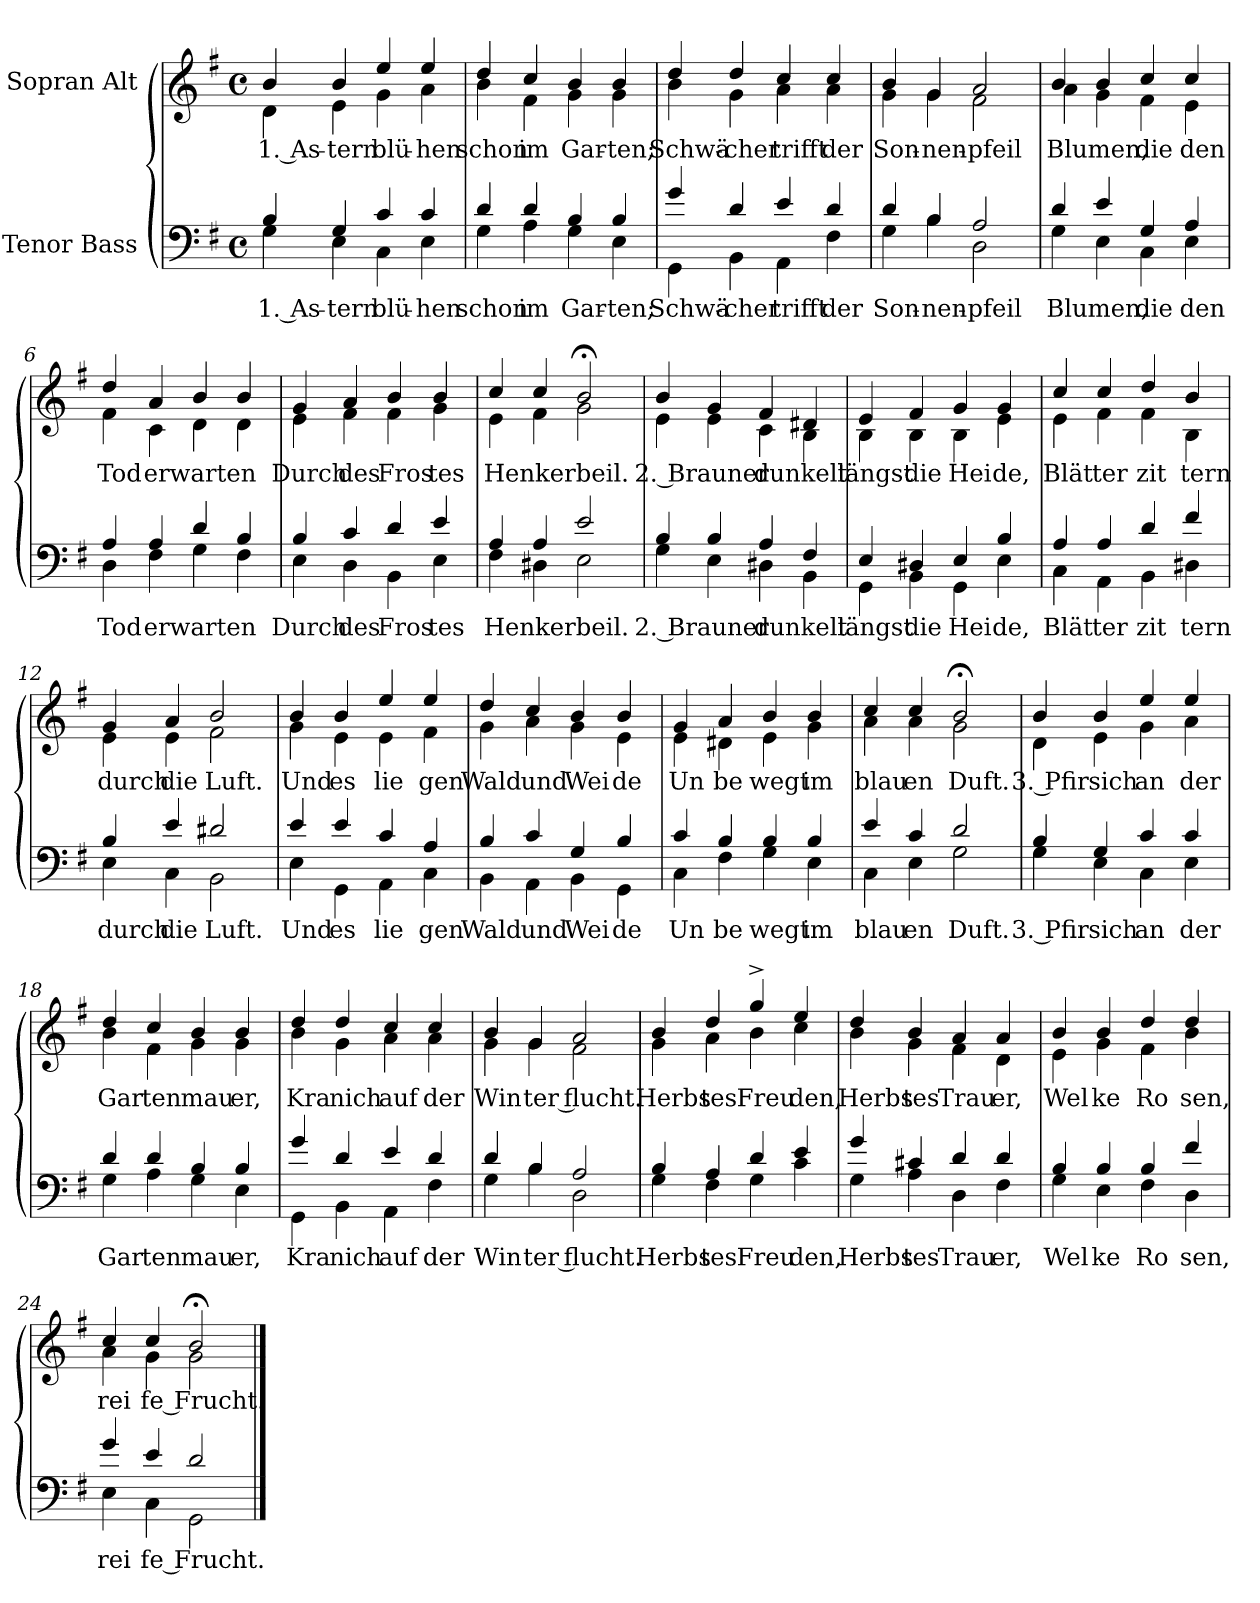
**kern	**text	**kern	**text
*part2	*part2	*part1	*part1
*staff2	*staff2	*staff1	*staff1
*I"Tenor Bass	*	*I"Sopran Alt	*
*clefF4	*	*clefG2	*
*k[f#]	*	*k[f#]	*
*G:	*	*G:	*
*M4/4	*	*M4/4	*
*met(c)	*	*met(c)	*
=1	=1	=1	=1
!	!LO:LY:a:rj	!	!LO:LY:b:rj
*^	*	*^	*
4B/	4G\	1. As-	4b/	4d\	1. As-
!	!	!LO:LY:a	!	!	!LO:LY:b
4G/	4E\	-tern	4b/	4e\	-tern
!	!	!LO:LY:a	!	!	!LO:LY:b
4c/	4C\	blü-	4ee/	4g\	blü-
!	!	!LO:LY:a	!	!	!LO:LY:b
4c/	4E\	-hen	4ee/	4a\	-hen
=2	=2	=2	=2	=2	=2
!	!	!LO:LY:a	!	!	!LO:LY:b
4d/	4G\	schon	4dd/	4b\	schon
!	!	!LO:LY:a	!	!	!LO:LY:b
4d/	4A\	im	4cc/	4f#\	im
!	!	!LO:LY:a	!	!	!LO:LY:b
4B/	4G\	Gar-	4b/	4g\	Gar-
!	!	!LO:LY:a	!	!	!LO:LY:b
4B/	4E\	-ten;	4b/	4g\	-ten;
=3	=3	=3	=3	=3	=3
!	!	!LO:LY:a	!	!	!LO:LY:b
4g/	4GG\	Schwä-	4dd/	4b\	Schwä-
!	!	!LO:LY:a	!	!	!LO:LY:b
4d/	4BB\	-cher	4dd/	4g\	-cher
!	!	!LO:LY:a	!	!	!LO:LY:b
4e/	4AA\	trifft	4cc/	4a\	trifft
!	!	!LO:LY:a	!	!	!LO:LY:b
4d/	4F#\	der	4cc/	4a\	der
=4	=4	=4	=4	=4	=4
!	!	!LO:LY:a	!	!	!LO:LY:b
4d/	4G\	Son-	4b/	4g\	Son-
!	!	!LO:LY:a	!	!	!LO:LY:b
4B/	4B\	-nen-	4g/	4g\	-nen-
!	!	!LO:LY:a	!	!	!LO:LY:b
2A/	2D\	-pfeil	2a/	2f#\	-pfeil
!!LO:LB:g=z	!!
=5	=5	=5	=5	=5	=5
!	!	!LO:LY:a	!	!	!LO:LY:b
4d/	4G\	Blumen,	4b/	4a\	Blumen,
4e/	4E\	.	4b/	4g\	.
!	!	!LO:LY:a	!	!	!LO:LY:b
4G/	4C\	die	4cc/	4f#\	die
!	!	!LO:LY:a	!	!	!LO:LY:b
4A/	4E\	den	4cc/	4e\	den
=6	=6	=6	=6	=6	=6
!	!	!LO:LY:a	!	!	!LO:LY:b
4A/	4D\	Tod	4dd/	4f#\	Tod
!	!	!LO:LY:a	!	!	!LO:LY:b
4A/	4F#\	erwarten	4a/	4c\	erwarten
4d/	4G\	.	4b/	4d\	.
4B/	4F#\	.	4b/	4d\	.
=7	=7	=7	=7	=7	=7
!	!	!LO:LY:a	!	!	!LO:LY:b
4B/	4E\	Durch	4g/	4e\	Durch
!	!	!LO:LY:a	!	!	!LO:LY:b
4c/	4D\	des	4a/	4f#\	des
!	!	!LO:LY:a	!	!	!LO:LY:b
4d/	4BB\	Fros	4b/	4f#\	Fros
!	!	!LO:LY:a	!	!	!LO:LY:b
4e/	4E\	tes	4b/	4g\	tes
=8	=8	=8	=8	=8	=8
!	!	!LO:LY:a	!	!	!LO:LY:b
4A/	4F#\	Henkerbeil.	4cc/	4e\	Henkerbeil.
4A/	4D#X\	.	4cc/	4f#\	.
2e/	2E\	.	2b;</	2g\	.
=9	=9	=9	=9	=9	=9
!	!	!LO:LY:a:rj	!	!	!LO:LY:b:rj
4B/	4G\	2. Brauner	4b/	4e\	2. Brauner
4B/	4E\	.	4g/	4e\	.
!	!	!LO:LY:a	!	!	!LO:LY:b
4A/	4D#X\	dunkelt	4f#/	4c\	dunkelt
4F#/	4BB\	.	4d#X/	4B\	.
!!LO:LB:g=z	!!
=10	=10	=10	=10	=10	=10
!	!	!LO:LY:a	!	!	!LO:LY:b
4E/	4GG\	längst	4e/	4B\	längst
!	!	!LO:LY:a	!	!	!LO:LY:b
4D#X/	4BB\	die	4f#/	4B\	die
!	!	!LO:LY:a	!	!	!LO:LY:b
4E/	4GG\	Hei	4g/	4B\	Hei
!	!	!LO:LY:a	!	!	!LO:LY:b
4B/	4E\	de,	4g/	4e\	de,
=11	=11	=11	=11	=11	=11
!	!	!LO:LY:a	!	!	!LO:LY:b
4A/	4C\	Blät	4cc/	4e\	Blät
!	!	!LO:LY:a	!	!	!LO:LY:b
4A/	4AA\	ter	4cc/	4f#\	ter
!	!	!LO:LY:a	!	!	!LO:LY:b
4d/	4BB\	zit	4dd/	4f#\	zit
!	!	!LO:LY:a	!	!	!LO:LY:b
4f#/	4D#X\	tern	4b/	4B\	tern
=12	=12	=12	=12	=12	=12
!	!	!LO:LY:a	!	!	!LO:LY:b
4B/	4E\	durch	4g/	4e\	durch
!	!	!LO:LY:a	!	!	!LO:LY:b
4e/	4C\	die	4a/	4e\	die
!	!	!LO:LY:a	!	!	!LO:LY:b
2d#X/	2BB\	Luft.	2b/	2f#\	Luft.
=13	=13	=13	=13	=13	=13
!	!	!LO:LY:a	!	!	!LO:LY:b
4e/	4E\	Und	4b/	4g\	Und
!	!	!LO:LY:a	!	!	!LO:LY:b
4e/	4GG\	es	4b/	4e\	es
!	!	!LO:LY:a	!	!	!LO:LY:b
4c/	4AA\	lie	4ee/	4e\	lie
!	!	!LO:LY:a	!	!	!LO:LY:b
4A/	4C\	gen	4ee/	4f#\	gen
=14	=14	=14	=14	=14	=14
!	!	!LO:LY:a	!	!	!LO:LY:b
4B/	4BB\	Wald	4dd/	4g\	Wald
!	!	!LO:LY:a	!	!	!LO:LY:b
4c/	4AA\	und	4cc/	4a\	und
!	!	!LO:LY:a	!	!	!LO:LY:b
4G/	4BB\	Wei	4b/	4g\	Wei
!	!	!LO:LY:a	!	!	!LO:LY:b
4B/	4GG\	de	4b/	4e\	de
!!LO:LB:g=z	!!
=15	=15	=15	=15	=15	=15
!	!	!LO:LY:a	!	!	!LO:LY:b
4c/	4C\	Un	4g/	4e\	Un
!	!	!LO:LY:a	!	!	!LO:LY:b
4B/	4F#\	be	4a/	4d#X\	be
!	!	!LO:LY:a	!	!	!LO:LY:b
4B/	4G\	wegt	4b/	4e\	wegt
!	!	!LO:LY:a	!	!	!LO:LY:b
4B/	4E\	im	4b/	4g\	im
=16	=16	=16	=16	=16	=16
!	!	!LO:LY:a	!	!	!LO:LY:b
4e/	4C\	blau	4cc/	4a\	blau
!	!	!LO:LY:a	!	!	!LO:LY:b
4c/	4E\	en	4cc/	4a\	en
!	!	!LO:LY:a	!	!	!LO:LY:b
2d/	2G\	Duft.	2b;</	2g\	Duft.
=17	=17	=17	=17	=17	=17
!	!	!LO:LY:a:rj	!	!	!LO:LY:b:rj
4B/	4G\	3. Pfir	4b/	4d\	3. Pfir
!	!	!LO:LY:a	!	!	!LO:LY:b
4G/	4E\	sich	4b/	4e\	sich
!	!	!LO:LY:a	!	!	!LO:LY:b
4c/	4C\	an	4ee/	4g\	an
!	!	!LO:LY:a	!	!	!LO:LY:b
4c/	4E\	der	4ee/	4a\	der
=18	=18	=18	=18	=18	=18
!	!	!LO:LY:a	!	!	!LO:LY:b
4d/	4G\	Gar	4dd/	4b\	Gar
!	!	!LO:LY:a	!	!	!LO:LY:b
4d/	4A\	ten	4cc/	4f#\	ten
!	!	!LO:LY:a	!	!	!LO:LY:b
4B/	4G\	mau	4b/	4g\	mau
!	!	!LO:LY:a	!	!	!LO:LY:b
4B/	4E\	er,	4b/	4g\	er,
=19	=19	=19	=19	=19	=19
!	!	!LO:LY:a	!	!	!LO:LY:b
4g/	4GG\	Kra	4dd/	4b\	Kra
!	!	!LO:LY:a	!	!	!LO:LY:b
4d/	4BB\	nich	4dd/	4g\	nich
!	!	!LO:LY:a	!	!	!LO:LY:b
4e/	4AA\	auf	4cc/	4a\	auf
!	!	!LO:LY:a	!	!	!LO:LY:b
4d/	4F#\	der	4cc/	4a\	der
!!LO:LB:g=z	!!
=20	=20	=20	=20	=20	=20
!	!	!LO:LY:a	!	!	!LO:LY:b
4d/	4G\	Win	4b/	4g\	Win
!	!	!LO:LY:a	!	!	!LO:LY:b
4B/	4B\	ter flucht.	4g/	4g\	ter flucht.
2A/	2D\	.	2a/	2f#\	.
=21	=21	=21	=21	=21	=21
!	!	!LO:LY:a	!	!	!LO:LY:b
4B/	4G\	Herbs	4b/	4g\	Herbs
!	!	!LO:LY:a	!	!	!LO:LY:b
4A/	4F#\	tes	4dd/	4a\	tes
!	!	!LO:LY:a	!	!	!LO:LY:b
4d/	4G\	Freu	4gg^>/	4b\	Freu
!	!	!LO:LY:a	!	!	!LO:LY:b
4e/	4c\	den,	4ee/	4cc\	den,
=22	=22	=22	=22	=22	=22
!	!	!LO:LY:a	!	!	!LO:LY:b
4g/	4G\	Herbs	4dd/	4b\	Herbs
!	!	!LO:LY:a	!	!	!LO:LY:b
4c#X/	4A\	tes	4b/	4g\	tes
!	!	!LO:LY:a	!	!	!LO:LY:b
4d/	4D\	Trau	4a/	4f#\	Trau
!	!	!LO:LY:a	!	!	!LO:LY:b
4d/	4F#\	er,	4a/	4d\	er,
=23	=23	=23	=23	=23	=23
!	!	!LO:LY:a	!	!	!LO:LY:b
4B/	4G\	Wel	4b/	4e\	Wel
!	!	!LO:LY:a	!	!	!LO:LY:b
4B/	4E\	ke	4b/	4g\	ke
!	!	!LO:LY:a	!	!	!LO:LY:b
4B/	4F#\	Ro	4dd/	4f#\	Ro
!	!	!LO:LY:a	!	!	!LO:LY:b
4f#/	4D\	sen,	4dd/	4b\	sen,
=24	=24	=24	=24	=24	=24
!	!	!LO:LY:a	!	!	!LO:LY:b
4g/	4E\	rei	4cc/	4a\	rei
!	!	!LO:LY:a	!	!	!LO:LY:b
4e/	4C\	fe Frucht.	4cc/	4g\	fe Frucht.
2d/	2GG\	.	2b;</	2g\	.
*v	*v	*	*	*	*
*	*	*v	*v	*
==	==	==	==
*-	*-	*-	*-
